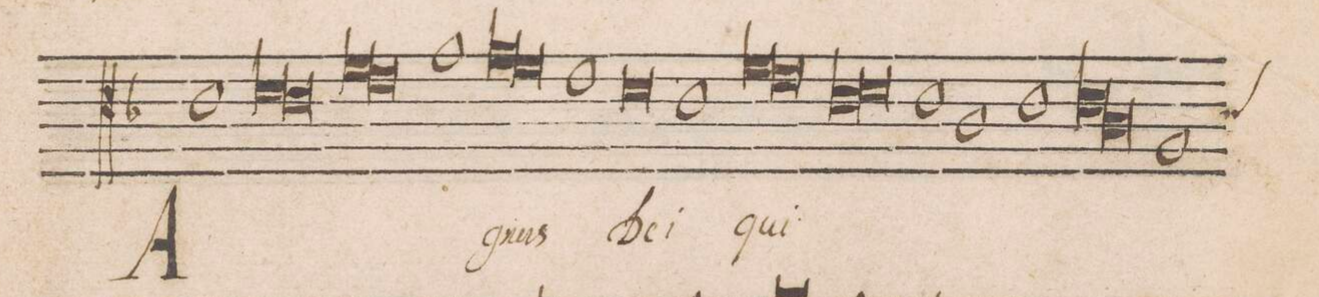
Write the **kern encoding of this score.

**kern	**text
*I"TENOR	*
*clefC4	*
*k[b-]	*
*met(C|)	*
*M2/1	*
1c	A-
*lig	*
1d	.
=2-	=2-
1c	.
*Xlig	*
*lig	*
1f	.
=3-	=3-
1e	.
*Xlig	*
1g	.
=4-	=4-
*lig	*
1g	-gnus
1f	.
*Xlig	*
=5-	=5-
1e	.
0d	De-
=6-	=6-
1c	-i
=7-	=7-
*lig	*
1f	qui
1e	.
*Xlig	*
=8-	=8-
*lig	*
1c	.
1d	.
*Xlig	*
=9-	=9-
1c	.
1A	.
=10-	=10-
1c	.
*lig	*
1c	.
=11-	=11-
1A	.
*Xlig	*
*custos:B-	*
1F	.
=12-	=12-
*lig	*
*-	*-
